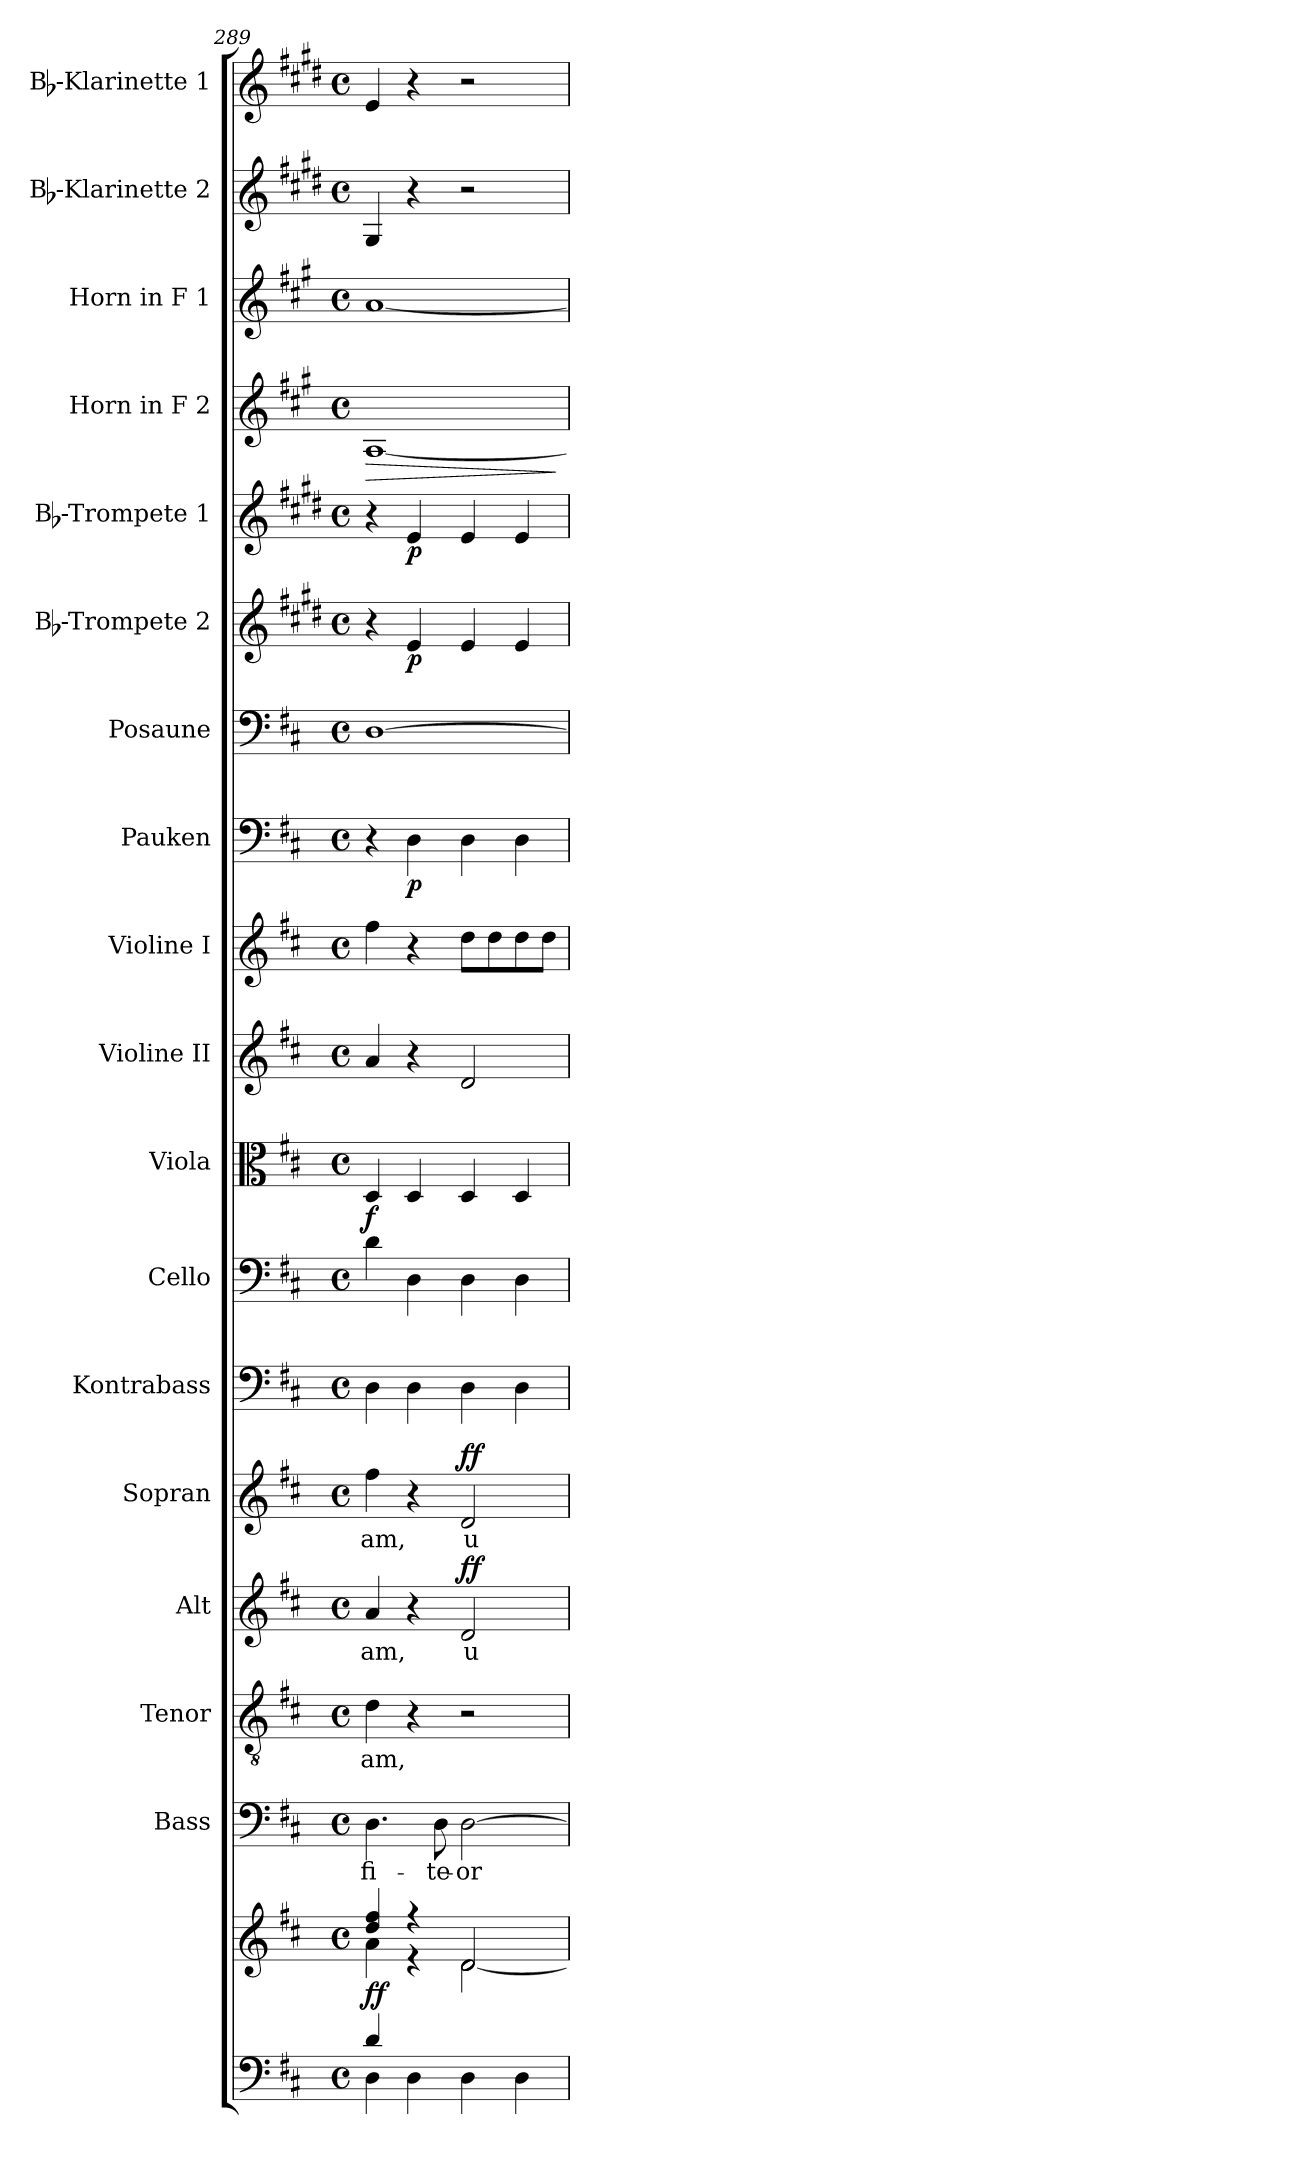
**kern	**kern	**dynam	**kern	**text	**kern	**text	**kern	**text	**dynam	**kern	**text	**dynam	**kern	**kern	**kern	**dynam	**kern	**kern	**kern	**dynam	**kern	**kern	**dynam	**kern	**dynam	**kern	**dynam	**kern	**kern	**kern
*part18	*part18	*part18	*part17	*part17	*part16	*part16	*part15	*part15	*part15	*part14	*part14	*part14	*part13	*part12	*part11	*part11	*part10	*part9	*part8	*part8	*part7	*part6	*part6	*part5	*part5	*part4	*part4	*part3	*part2	*part1
*staff19	*staff18	*staff18/19	*staff17	*staff17	*staff16	*staff16	*staff15	*staff15	*staff15	*staff14	*staff14	*staff14	*staff13	*staff12	*staff11	*staff11	*staff10	*staff9	*staff8	*staff8	*staff7	*staff6	*staff6	*staff5	*staff5	*staff4	*staff4	*staff3	*staff2	*staff1
*	*	*	*I"Bass	*	*I"Tenor	*	*I"Alt	*	*	*I"Sopran	*	*	*I"Kontrabass	*I"Cello	*I"Viola	*	*I"Violine II	*I"Violine I	*I"Pauken	*	*I"Posaune	*I"Bb-Trompete 2	*	*I"Bb-Trompete 1	*	*I"Horn in F 2	*	*I"Horn in F 1	*I"Bb-Klarinette 2	*I"Bb-Klarinette 1
*	*	*	*I'B.	*	*I'T.	*	*I'A.	*	*	*I'S.	*	*	*I'Kb.	*	*I'Vla.	*	*I'Vl. II	*I'Vl. I	*I'Pk.	*	*I'Pos.	*I'Bb Trp. 2	*	*I'Bb Trp. 1	*	*	*	*	*I'Bb Kl. 2	*I'Bb Kl. 1
*clefF4	*clefG2	*	*clefF4	*	*clefGv2	*	*clefG2	*	*	*clefG2	*	*	*clefF4	*clefF4	*clefC3	*	*clefG2	*clefG2	*clefF4	*	*clefF4	*clefG2	*	*clefG2	*	*clefG2	*	*clefG2	*clefG2	*clefG2
*	*	*	*	*	*	*	*	*	*	*	*	*	*ITrd7c12	*	*	*	*	*	*	*	*	*ITrd1c2	*	*ITrd1c2	*	*ITrd4c7	*	*ITrd4c7	*ITrd1c2	*ITrd1c2
*k[f#c#]	*k[f#c#]	*	*k[f#c#]	*	*k[f#c#]	*	*k[f#c#]	*	*	*k[f#c#]	*	*	*k[f#c#]	*k[f#c#]	*k[f#c#]	*	*k[f#c#]	*k[f#c#]	*k[f#c#]	*	*k[f#c#]	*k[f#c#]	*	*k[f#c#]	*	*k[f#c#]	*	*k[f#c#]	*k[f#c#]	*k[f#c#]
*D:	*D:	*	*D:	*	*D:	*	*D:	*	*	*D:	*	*	*D:	*D:	*D:	*	*D:	*D:	*D:	*	*D:	*D:	*	*D:	*	*D:	*	*D:	*D:	*D:
*M4/4	*M4/4	*	*M4/4	*	*M4/4	*	*M4/4	*	*	*M4/4	*	*	*M4/4	*M4/4	*M4/4	*	*M4/4	*M4/4	*M4/4	*	*M4/4	*M4/4	*	*M4/4	*	*M4/4	*	*M4/4	*M4/4	*M4/4
*met(c)	*met(c)	*	*met(c)	*	*met(c)	*	*met(c)	*	*	*met(c)	*	*	*met(c)	*met(c)	*met(c)	*	*met(c)	*met(c)	*met(c)	*	*met(c)	*met(c)	*	*met(c)	*	*met(c)	*	*met(c)	*met(c)	*met(c)
=289	=289	=289	=289	=289	=289	=289	=289	=289	=289	=289	=289	=289	=289	=289	=289	=289	=289	=289	=289	=289	=289	=289	=289	=289	=289	=289	=289	=289	=289	=289
*^	*^	*	*	*	*	*	*	*	*	*	*	*	*	*	*	*	*	*	*	*	*	*	*	*	*	*	*	*	*	*
!	!	!	!	!LO:DY:b	!	!LO:LY:b	!	!LO:LY:b	!	!LO:LY:b	!	!	!LO:LY:b	!	!	!	!	!LO:DY:b	!	!	!	!	!	!	!	!	!	!	!LO:HP:b	!	!	!
4d/	4D\	4dd/ 4ff#/	4a\	ff	4.D\	-fi-	4d\	-am,	4a/	-am,	.	4ff#\	-am,	.	4DD\	4d\	4D/	f	4a/	4ff#\	4r	.	[1D	4r	.	4r	.	[1D	>	[1d	4F#/	4d/
!	!	!	!	!	!	!	!	!	!	!	!	!	!	!	!	!	!	!	!	!	!	!LO:DY:b	!	!	!LO:DY:b	!	!LO:DY:b	!	!	!	!	!
2.ryy	4D\	4r	4r	.	.	.	4r	.	4r	.	.	4r	.	.	4DD\	4D\	4D/	.	4r	4r	4D\	p	.	4d/	p	4d/	p	.	.	.	4r	4r
!	!	!	!	!	!	!LO:LY:b	!	!	!	!	!	!	!	!	!	!	!	!	!	!	!	!	!	!	!	!	!	!	!	!	!	!
.	.	.	.	.	8D\	-te-	.	.	.	.	.	.	.	.	.	.	.	.	.	.	.	.	.	.	.	.	.	.	.	.	.	.
!	!	!	!	!	!	!LO:LY:b	!	!	!	!LO:LY:b	!LO:DY:a	!	!LO:LY:b	!LO:DY:a	!	!	!	!	!	!	!	!	!	!	!	!	!	!	!	!	!	!
.	4D\	2d/	[<2d\	.	[2D\	-or	2r	.	2d/	u-	ff	2d/	u-	ff	4DD\	4D\	4D/	.	2d/	8dd\L	4D\	.	.	4d/	.	4d/	.	.	.	.	2r	2r
.	.	.	.	.	.	.	.	.	.	.	.	.	.	.	.	.	.	.	.	8dd\	.	.	.	.	.	.	.	.	.	.	.	.
.	4D\	.	.	.	.	.	.	.	.	.	.	.	.	.	4DD\	4D\	4D/	.	.	8dd\	4D\	.	.	4d/	.	4d/	.	.	.	.	.	.
.	.	.	.	.	.	.	.	.	.	.	.	.	.	.	.	.	.	.	.	8dd\J	.	.	.	.	.	.	.	.	.	.	.	.
*v	*v	*	*	*	*	*	*	*	*	*	*	*	*	*	*	*	*	*	*	*	*	*	*	*	*	*	*	*	*	*	*	*
*	*v	*v	*	*	*	*	*	*	*	*	*	*	*	*	*	*	*	*	*	*	*	*	*	*	*	*	*	*	*	*	*
.	.	.	.	.	.	.	.	.	.	.	.	.	.	.	.	.	.	.	.	.	.	.	.	.	.	.	]	.	.	.
=	=	=	=	=	=	=	=	=	=	=	=	=	=	=	=	=	=	=	=	=	=	=	=	=	=	=	=	=	=	=
*-	*-	*-	*-	*-	*-	*-	*-	*-	*-	*-	*-	*-	*-	*-	*-	*-	*-	*-	*-	*-	*-	*-	*-	*-	*-	*-	*-	*-	*-	*-
